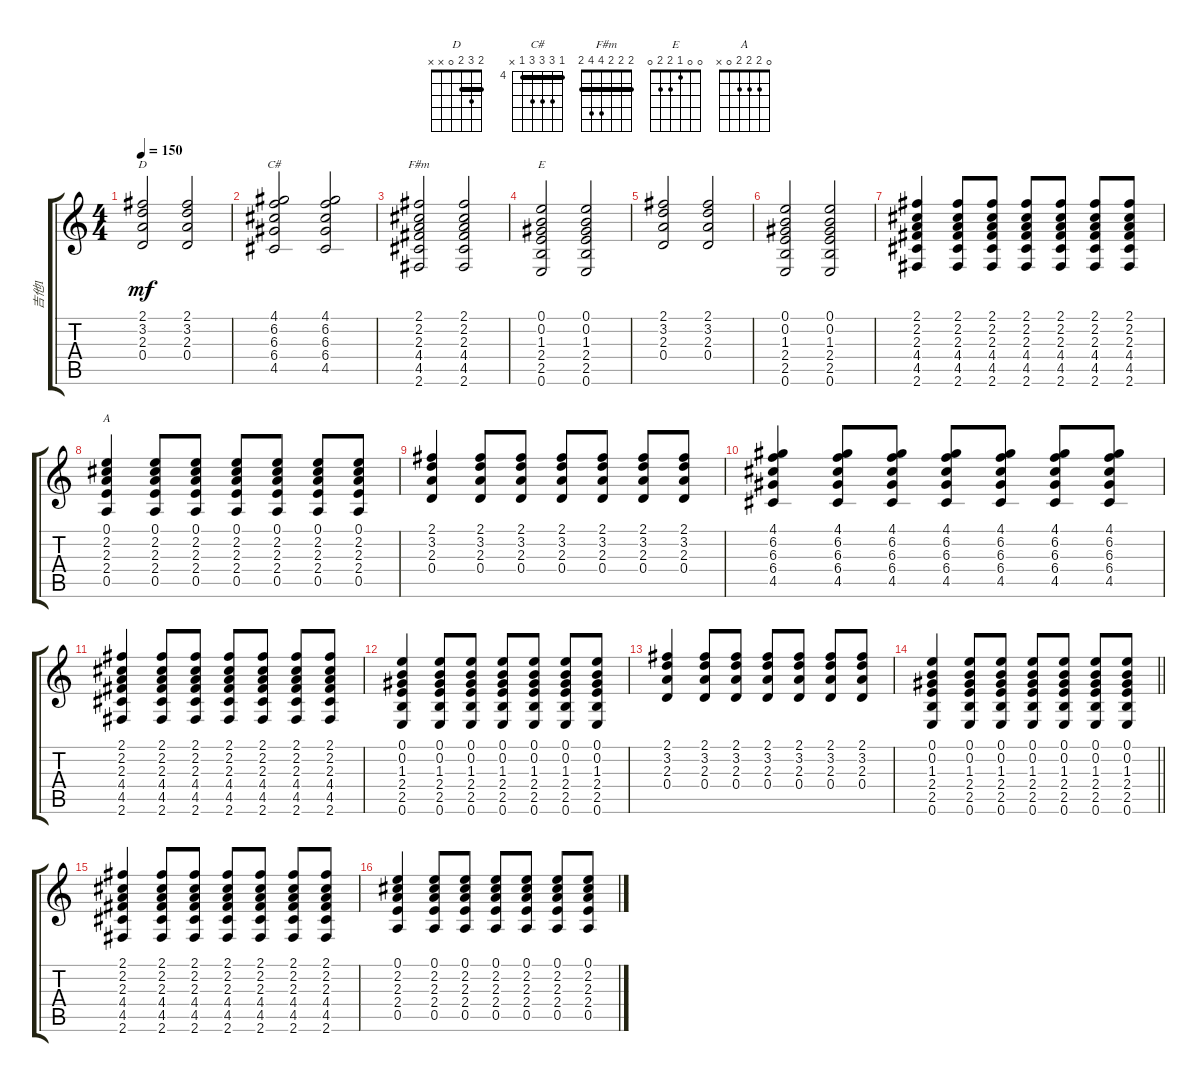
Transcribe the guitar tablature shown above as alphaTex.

\track ("吉他1" "吉他1") {instrument acousticguitarsteel}
\staff {score tabs}
\tuning (E4 B3 G3 D3 A2 E2) {hide}
\chord ("D" 2 3 2 0 x x) {barre 2}
\chord ("C#" 4 6 6 6 4 x) {firstfret 4 barre 4}
\chord ("F#m" 2 2 2 4 4 2) {barre 2}
\chord ("E" 0 0 1 2 2 0)
\chord ("A" 0 2 2 2 0 x)
\ts (4 4)
\tempo 150
\clef g2
\ks c
(2.1 3.2 2.3 0.4).2{ch "D" dy mf} (2.1 3.2 2.3 0.4).2 |
(4.1 6.2 6.3 6.4 4.5).2{ch "C#"} (4.1 6.2 6.3 6.4 4.5).2 |
(2.1 2.2 2.3 4.4 4.5 2.6).2{ch "F#m"} (2.1 2.2 2.3 4.4 4.5 2.6).2 |
(0.1 0.2 1.3 2.4 2.5 0.6).2{ch "E"} (0.1 0.2 1.3 2.4 2.5 0.6).2 |
(2.1 3.2 2.3 0.4).2 (2.1 3.2 2.3 0.4).2 |
(0.1 0.2 1.3 2.4 2.5 0.6).2 (0.1 0.2 1.3 2.4 2.5 0.6).2 |
(2.1 2.2 2.3 4.4 4.5 2.6).4 (2.1 2.2 2.3 4.4 4.5 2.6).8 (2.1 2.2 2.3 4.4 4.5 2.6).8 (2.1 2.2 2.3 4.4 4.5 2.6).8 (2.1 2.2 2.3 4.4 4.5 2.6).8 (2.1 2.2 2.3 4.4 4.5 2.6).8 (2.1 2.2 2.3 4.4 4.5 2.6).8 |
(0.1 2.2 2.3 2.4 0.5).4{ch "A"} (0.1 2.2 2.3 2.4 0.5).8 (0.1 2.2 2.3 2.4 0.5).8 (0.1 2.2 2.3 2.4 0.5).8 (0.1 2.2 2.3 2.4 0.5).8 (0.1 2.2 2.3 2.4 0.5).8 (0.1 2.2 2.3 2.4 0.5).8 |
(2.1 3.2 2.3 0.4).4 (2.1 3.2 2.3 0.4).8 (2.1 3.2 2.3 0.4).8 (2.1 3.2 2.3 0.4).8 (2.1 3.2 2.3 0.4).8 (2.1 3.2 2.3 0.4).8 (2.1 3.2 2.3 0.4).8 |
(4.1 6.2 6.3 6.4 4.5).4 (4.1 6.2 6.3 6.4 4.5).8 (4.1 6.2 6.3 6.4 4.5).8 (4.1 6.2 6.3 6.4 4.5).8 (4.1 6.2 6.3 6.4 4.5).8 (4.1 6.2 6.3 6.4 4.5).8 (4.1 6.2 6.3 6.4 4.5).8 |
(2.1 2.2 2.3 4.4 4.5 2.6).4 (2.1 2.2 2.3 4.4 4.5 2.6).8 (2.1 2.2 2.3 4.4 4.5 2.6).8 (2.1 2.2 2.3 4.4 4.5 2.6).8 (2.1 2.2 2.3 4.4 4.5 2.6).8 (2.1 2.2 2.3 4.4 4.5 2.6).8 (2.1 2.2 2.3 4.4 4.5 2.6).8 |
(0.1 0.2 1.3 2.4 2.5 0.6).4 (0.1 0.2 1.3 2.4 2.5 0.6).8 (0.1 0.2 1.3 2.4 2.5 0.6).8 (0.1 0.2 1.3 2.4 2.5 0.6).8 (0.1 0.2 1.3 2.4 2.5 0.6).8 (0.1 0.2 1.3 2.4 2.5 0.6).8 (0.1 0.2 1.3 2.4 2.5 0.6).8 |
(2.1 3.2 2.3 0.4).4 (2.1 3.2 2.3 0.4).8 (2.1 3.2 2.3 0.4).8 (2.1 3.2 2.3 0.4).8 (2.1 3.2 2.3 0.4).8 (2.1 3.2 2.3 0.4).8 (2.1 3.2 2.3 0.4).8 |
\barLineRight lightlight
(0.1 0.2 1.3 2.4 2.5 0.6).4 (0.1 0.2 1.3 2.4 2.5 0.6).8 (0.1 0.2 1.3 2.4 2.5 0.6).8 (0.1 0.2 1.3 2.4 2.5 0.6).8 (0.1 0.2 1.3 2.4 2.5 0.6).8 (0.1 0.2 1.3 2.4 2.5 0.6).8 (0.1 0.2 1.3 2.4 2.5 0.6).8 |
\section ("" "")
(2.1 2.2 2.3 4.4 4.5 2.6).4 (2.1 2.2 2.3 4.4 4.5 2.6).8 (2.1 2.2 2.3 4.4 4.5 2.6).8 (2.1 2.2 2.3 4.4 4.5 2.6).8 (2.1 2.2 2.3 4.4 4.5 2.6).8 (2.1 2.2 2.3 4.4 4.5 2.6).8 (2.1 2.2 2.3 4.4 4.5 2.6).8 |
(0.1 2.2 2.3 2.4 0.5).4 (0.1 2.2 2.3 2.4 0.5).8 (0.1 2.2 2.3 2.4 0.5).8 (0.1 2.2 2.3 2.4 0.5).8 (0.1 2.2 2.3 2.4 0.5).8 (0.1 2.2 2.3 2.4 0.5).8 (0.1 2.2 2.3 2.4 0.5).8
